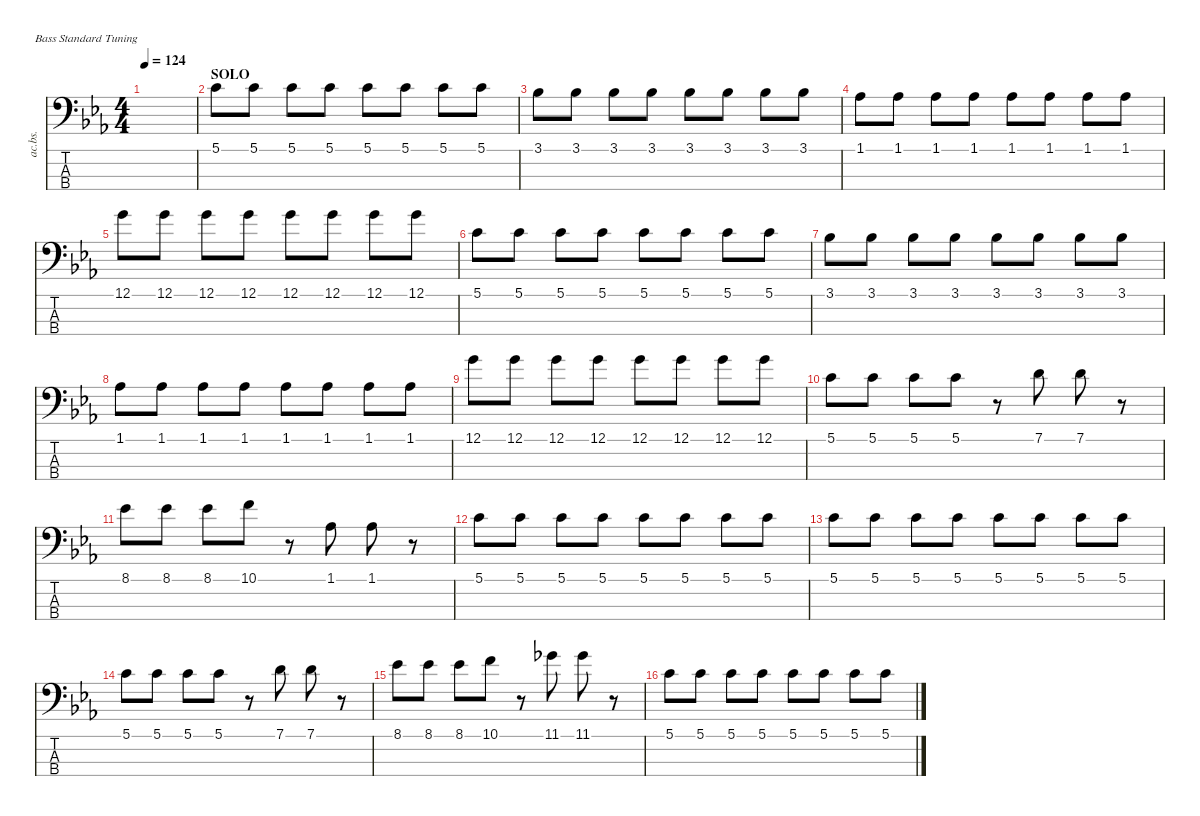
\defaultSystemsLayout 4
\hideDynamics
\bracketExtendMode nobrackets
\otherSystemsTrackNameOrientation horizontal
\track ("Acoustic Bass" "ac.bs.") {instrument acousticbass}
\staff {score tabs}
\tuning (G2 D2 A1 E1)
\ts (4 4)
\tempo 124
\clef f4
\ks cminor
|
\section ("" "SOLO")
5.1{acc forcenatural}.8{beam Down} 5.1{acc forcenatural}.8{beam Down} 5.1{acc forcenatural}.8{beam Down} 5.1{acc forcenatural}.8{beam Down} 5.1{acc forcenatural}.8{beam Down} 5.1{acc forcenatural}.8{beam Down} 5.1{acc forcenatural}.8{beam Down} 5.1{acc forcenatural}.8{beam Down} |
3.1{acc b}.8{beam Down} 3.1{acc b}.8{beam Down} 3.1{acc b}.8{beam Down} 3.1{acc b}.8{beam Down} 3.1{acc b}.8{beam Down} 3.1{acc b}.8{beam Down} 3.1{acc b}.8{beam Down} 3.1{acc b}.8{beam Down} |
1.1{acc b}.8{beam Down} 1.1{acc b}.8{beam Down} 1.1{acc b}.8{beam Down} 1.1{acc b}.8{beam Down} 1.1{acc b}.8{beam Down} 1.1{acc b}.8{beam Down} 1.1{acc b}.8{beam Down} 1.1{acc b}.8{beam Down} |
12.1{acc forcenatural}.8{beam Down} 12.1{acc forcenatural}.8{beam Down} 12.1{acc forcenatural}.8{beam Down} 12.1{acc forcenatural}.8{beam Down} 12.1{acc forcenatural}.8{beam Down} 12.1{acc forcenatural}.8{beam Down} 12.1{acc forcenatural}.8{beam Down} 12.1{acc forcenatural}.8{beam Down} |
5.1{acc forcenatural}.8{beam Down} 5.1{acc forcenatural}.8{beam Down} 5.1{acc forcenatural}.8{beam Down} 5.1{acc forcenatural}.8{beam Down} 5.1{acc forcenatural}.8{beam Down} 5.1{acc forcenatural}.8{beam Down} 5.1{acc forcenatural}.8{beam Down} 5.1{acc forcenatural}.8{beam Down} |
3.1{acc b}.8{beam Down} 3.1{acc b}.8{beam Down} 3.1{acc b}.8{beam Down} 3.1{acc b}.8{beam Down} 3.1{acc b}.8{beam Down} 3.1{acc b}.8{beam Down} 3.1{acc b}.8{beam Down} 3.1{acc b}.8{beam Down} |
1.1{acc b}.8{beam Down} 1.1{acc b}.8{beam Down} 1.1{acc b}.8{beam Down} 1.1{acc b}.8{beam Down} 1.1{acc b}.8{beam Down} 1.1{acc b}.8{beam Down} 1.1{acc b}.8{beam Down} 1.1{acc b}.8{beam Down} |
12.1{acc forcenatural}.8{beam Down} 12.1{acc forcenatural}.8{beam Down} 12.1{acc forcenatural}.8{beam Down} 12.1{acc forcenatural}.8{beam Down} 12.1{acc forcenatural}.8{beam Down} 12.1{acc forcenatural}.8{beam Down} 12.1{acc forcenatural}.8{beam Down} 12.1{acc forcenatural}.8{beam Down} |
5.1{acc forcenatural}.8{beam Down} 5.1{acc forcenatural}.8{beam Down} 5.1{acc forcenatural}.8{beam Down} 5.1{acc forcenatural}.8{beam Down} r.8{beam Down} 7.1{acc forcenatural}.8{beam Down} 7.1{acc forcenatural}.8{beam Down} r.8{beam Down} |
8.1{acc b}.8{beam Down} 8.1{acc b}.8{beam Down} 8.1{acc b}.8{beam Down} 10.1{acc forcenatural}.8{beam Down} r.8{beam Down} 1.1{acc b}.8{beam Down} 1.1{acc b}.8{beam Down} r.8{beam Down} |
5.1{acc forcenatural}.8{beam Down} 5.1{acc forcenatural}.8{beam Down} 5.1{acc forcenatural}.8{beam Down} 5.1{acc forcenatural}.8{beam Down} 5.1{acc forcenatural}.8{beam Down} 5.1{acc forcenatural}.8{beam Down} 5.1{acc forcenatural}.8{beam Down} 5.1{acc forcenatural}.8{beam Down} |
5.1{acc forcenatural}.8{beam Down} 5.1{acc forcenatural}.8{beam Down} 5.1{acc forcenatural}.8{beam Down} 5.1{acc forcenatural}.8{beam Down} 5.1{acc forcenatural}.8{beam Down} 5.1{acc forcenatural}.8{beam Down} 5.1{acc forcenatural}.8{beam Down} 5.1{acc forcenatural}.8{beam Down} |
5.1{acc forcenatural}.8{beam Down} 5.1{acc forcenatural}.8{beam Down} 5.1{acc forcenatural}.8{beam Down} 5.1{acc forcenatural}.8{beam Down} r.8{beam Down} 7.1{acc forcenatural}.8{beam Down} 7.1{acc forcenatural}.8{beam Down} r.8{beam Down} |
8.1{acc b}.8{beam Down} 8.1{acc b}.8{beam Down} 8.1{acc b}.8{beam Down} 10.1{acc forcenatural}.8{beam Down} r.8{beam Down} 11.1{acc b}.8{beam Down} 11.1{acc b}.8{beam Down} r.8{beam Down} |
5.1{acc forcenatural}.8{beam Down} 5.1{acc forcenatural}.8{beam Down} 5.1{acc forcenatural}.8{beam Down} 5.1{acc forcenatural}.8{beam Down} 5.1{acc forcenatural}.8{beam Down} 5.1{acc forcenatural}.8{beam Down} 5.1{acc forcenatural}.8{beam Down} 5.1{acc forcenatural}.8{beam Down}
